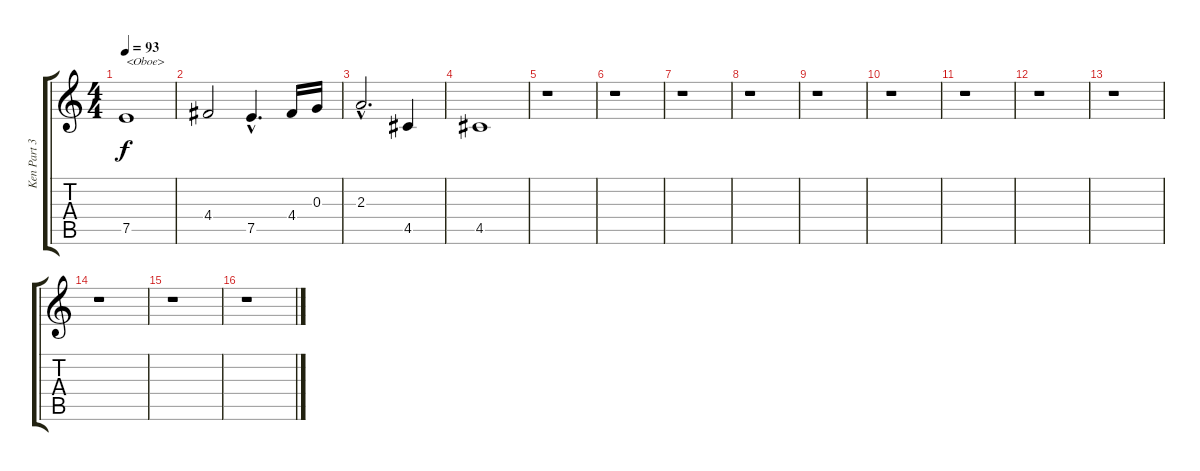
\track ("Ken Part 3" "Ken Part 3") {instrument electricguitarclean}
\staff {score tabs}
\tuning (E4 B3 G3 D3 A2 E2) {hide}
\ts (4 4)
\tempo 93
\clef g2
\ks c
7.5.1{txt "<Oboe>" dy f volume 16 instrument oboe} |
4.4.2 7.5{hac}.4{d} 4.4.16 0.3.16 |
2.3{hac}.2{d} 4.5.4 |
4.5.1 |
r.1 |
r.1 |
r.1 |
r.1 |
r.1 |
r.1 |
r.1 |
r.1 |
r.1 |
r.1 |
r.1 |
r.1
